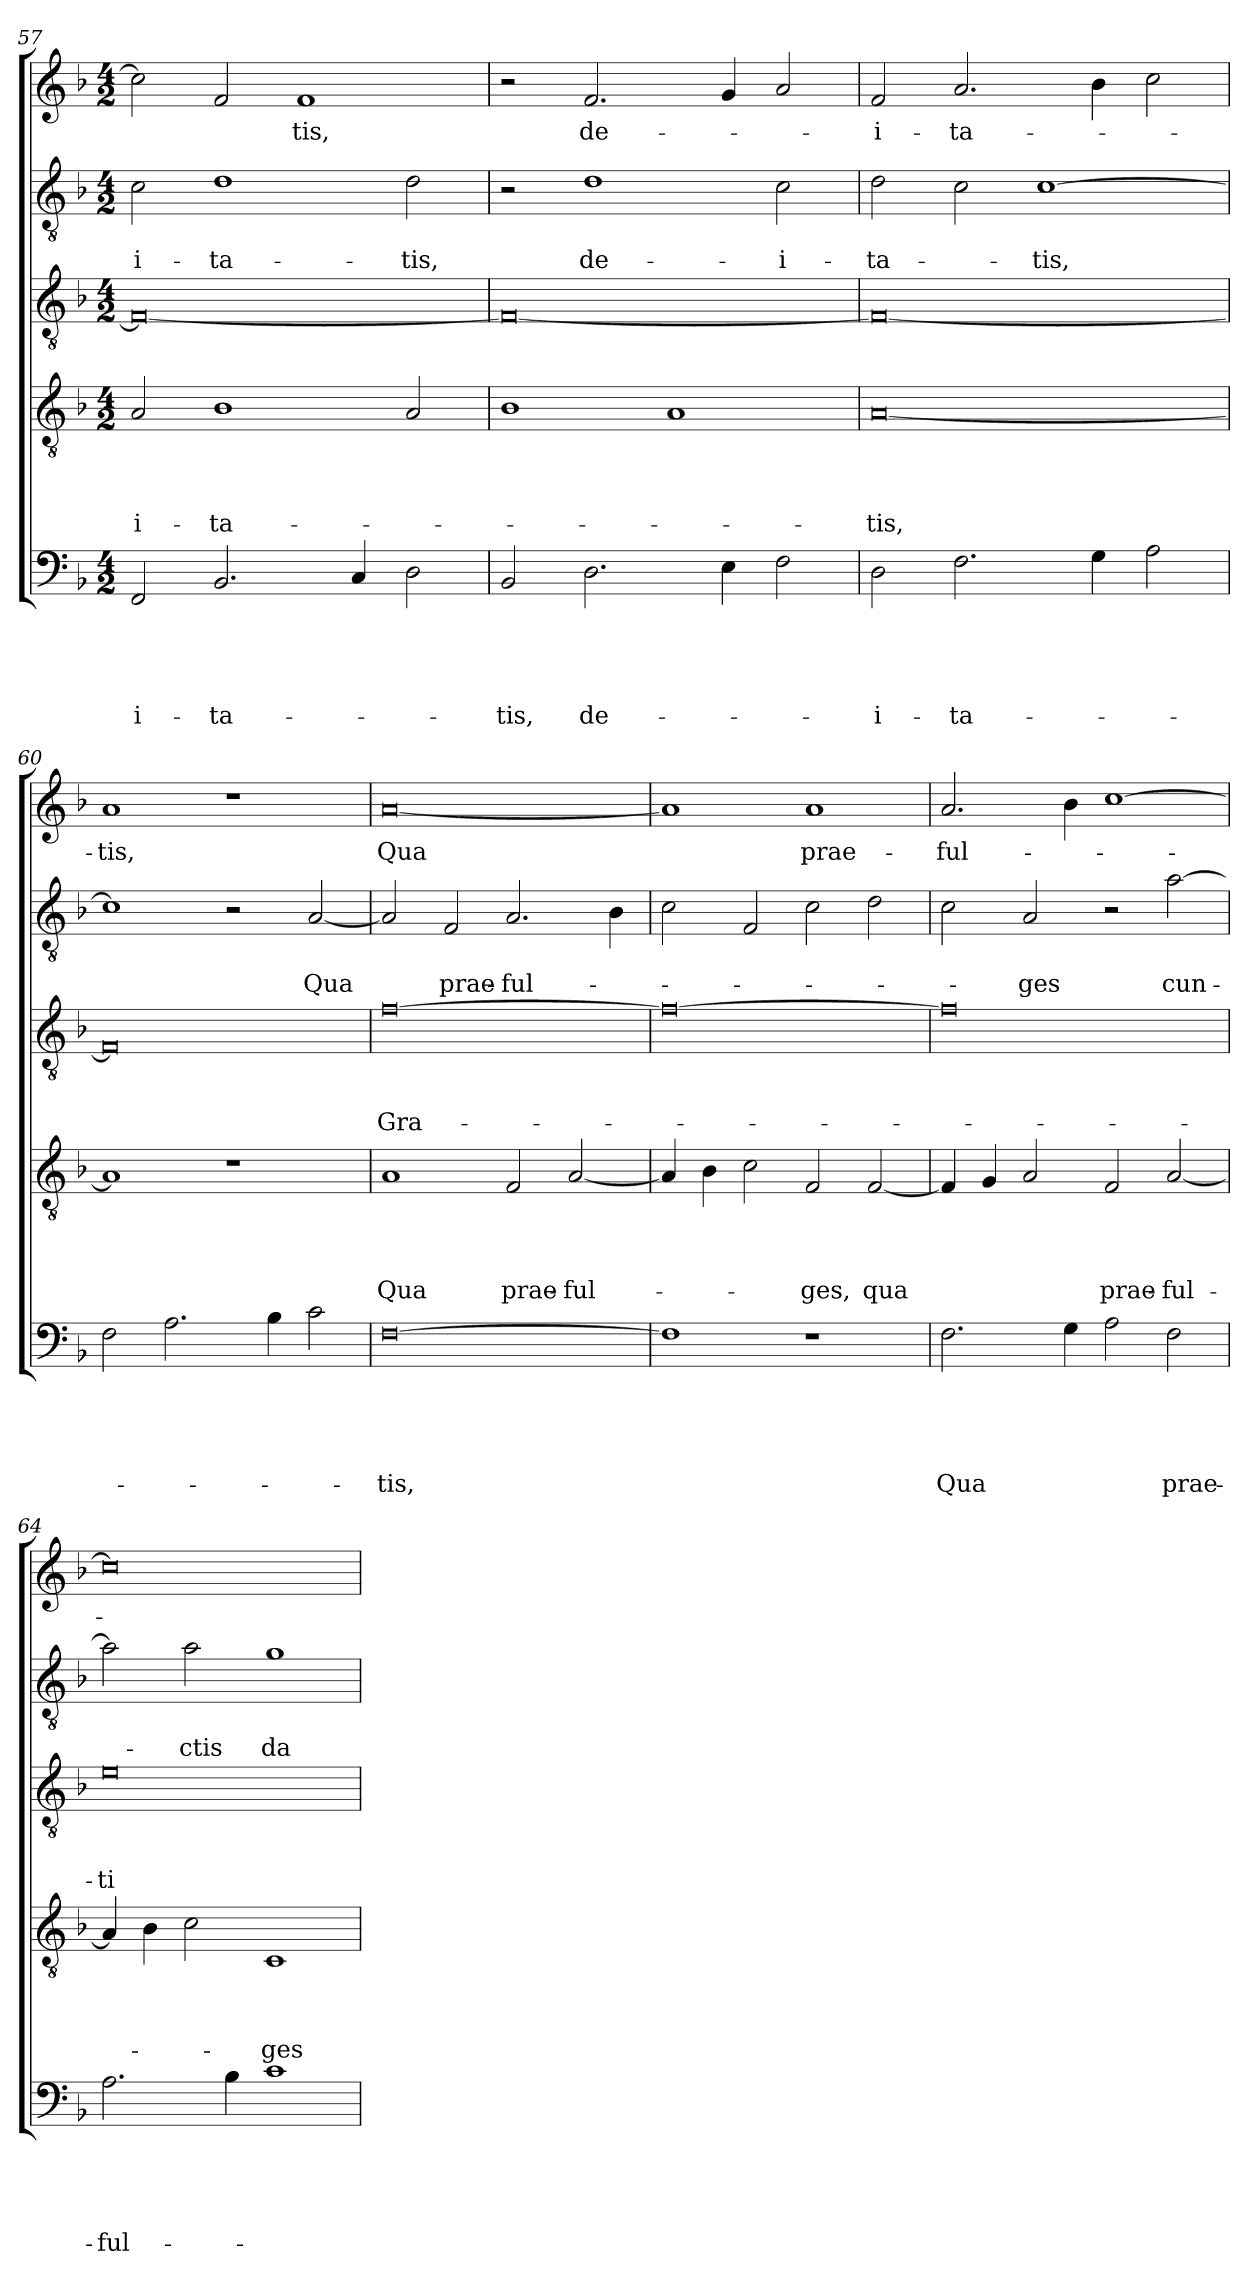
**kern	**text	**text	**text	**text	**text	**kern	**text	**text	**text	**text	**kern	**text	**text	**text	**kern	**text	**text	**kern	**text
*part5	*part5	*part5	*part5	*part5	*part5	*part4	*part4	*part4	*part4	*part4	*part3	*part3	*part3	*part3	*part2	*part2	*part2	*part1	*part1
*staff5	*staff5	*staff5	*staff5	*staff5	*staff5	*staff4	*staff4	*staff4	*staff4	*staff4	*staff3	*staff3	*staff3	*staff3	*staff2	*staff2	*staff2	*staff1	*staff1
*clefF4	*	*	*	*	*	*clefGv2	*	*	*	*	*clefGv2	*	*	*	*clefGv2	*	*	*clefG2	*
*k[b-]	*	*	*	*	*	*k[b-]	*	*	*	*	*k[b-]	*	*	*	*k[b-]	*	*	*k[b-]	*
*F:	*	*	*	*	*	*F:	*	*	*	*	*F:	*	*	*	*F:	*	*	*F:	*
*M4/2	*	*	*	*	*	*M4/2	*	*	*	*	*M4/2	*	*	*	*M4/2	*	*	*M4/2	*
=57	=57	=57	=57	=57	=57	=57	=57	=57	=57	=57	=57	=57	=57	=57	=57	=57	=57	=57	=57
!	!	!	!	!	!LO:LY:b	!	!	!	!	!LO:LY:b	!	!	!	!	!	!	!LO:LY:b	!	!
2FF/	.	.	.	.	-i-	2A/	.	.	.	-i-	0F_	.	.	.	2c\	.	-i-	2cc\]	.
!	!	!	!	!	!LO:LY:b	!	!	!	!	!LO:LY:b	!	!	!	!	!	!	!LO:LY:b	!	!
2.BB-/	.	.	.	.	-ta-	1B-	.	.	.	-ta-	.	.	.	.	1d	.	-ta-	2f/	.
!	!	!	!	!	!	!	!	!	!	!	!	!	!	!	!	!	!	!	!LO:LY:b
.	.	.	.	.	.	.	.	.	.	.	.	.	.	.	.	.	.	1f	-tis,
4C/	.	.	.	.	.	.	.	.	.	.	.	.	.	.	.	.	.	.	.
!	!	!	!	!	!	!	!	!	!	!	!	!	!	!	!	!	!LO:LY:b	!	!
2D\	.	.	.	.	.	2A/	.	.	.	.	.	.	.	.	2d\	.	-tis,	.	.
=58	=58	=58	=58	=58	=58	=58	=58	=58	=58	=58	=58	=58	=58	=58	=58	=58	=58	=58	=58
!	!	!	!	!	!LO:LY:b	!	!	!	!	!	!	!	!	!	!	!	!	!	!
2BB-/	.	.	.	.	-tis,	1B-	.	.	.	.	0F_	.	.	.	2r	.	.	2r	.
!	!	!	!	!	!LO:LY:b	!	!	!	!	!	!	!	!	!	!	!	!LO:LY:b	!	!LO:LY:b
2.D\	.	.	.	.	de-	.	.	.	.	.	.	.	.	.	1d	.	de-	2.f/	de-
.	.	.	.	.	.	1A	.	.	.	.	.	.	.	.	.	.	.	.	.
4E\	.	.	.	.	.	.	.	.	.	.	.	.	.	.	.	.	.	4g/	.
!	!	!	!	!	!	!	!	!	!	!	!	!	!	!	!	!	!LO:LY:b	!	!
2F\	.	.	.	.	.	.	.	.	.	.	.	.	.	.	2c\	.	-i-	2a/	.
=59	=59	=59	=59	=59	=59	=59	=59	=59	=59	=59	=59	=59	=59	=59	=59	=59	=59	=59	=59
!	!	!	!	!	!LO:LY:b	!	!	!	!	!LO:LY:b	!	!	!	!	!	!	!LO:LY:b	!	!LO:LY:b
2D\	.	.	.	.	-i-	[0A	.	.	.	-tis,	0F_	.	.	.	2d\	.	-ta-	2f/	-i-
!	!	!	!	!	!LO:LY:b	!	!	!	!	!	!	!	!	!	!	!	!	!	!LO:LY:b
2.F\	.	.	.	.	-ta-	.	.	.	.	.	.	.	.	.	2c\	.	.	2.a/	-ta-
!	!	!	!	!	!	!	!	!	!	!	!	!	!	!	!	!	!LO:LY:b	!	!
.	.	.	.	.	.	.	.	.	.	.	.	.	.	.	[1c	.	-tis,	.	.
4G\	.	.	.	.	.	.	.	.	.	.	.	.	.	.	.	.	.	4b-\	.
2A\	.	.	.	.	.	.	.	.	.	.	.	.	.	.	.	.	.	2cc\	.
=60	=60	=60	=60	=60	=60	=60	=60	=60	=60	=60	=60	=60	=60	=60	=60	=60	=60	=60	=60
!	!	!	!	!	!	!	!	!	!	!	!	!	!	!	!	!	!	!	!LO:LY:b
2F\	.	.	.	.	.	1A]	.	.	.	.	0F]	.	.	.	1c]	.	.	1a	-tis,
2.A\	.	.	.	.	.	.	.	.	.	.	.	.	.	.	.	.	.	.	.
.	.	.	.	.	.	1r	.	.	.	.	.	.	.	.	2r	.	.	1r	.
4B-\	.	.	.	.	.	.	.	.	.	.	.	.	.	.	.	.	.	.	.
!	!	!	!	!	!	!	!	!	!	!	!	!	!	!	!	!	!LO:LY:b	!	!
2c\	.	.	.	.	.	.	.	.	.	.	.	.	.	.	[2A/	.	Qua	.	.
!!LO:LB:g=z
=61	=61	=61	=61	=61	=61	=61	=61	=61	=61	=61	=61	=61	=61	=61	=61	=61	=61	=61	=61
!	!	!	!	!	!LO:LY:b	!	!	!	!	!LO:LY:b	!	!	!	!LO:LY:b	!	!	!	!	!LO:LY:b
[0F	.	.	.	.	-tis,	1A	.	.	.	Qua	[0f	.	.	Gra-	2A/]	.	.	[0a	Qua
!	!	!	!	!	!	!	!	!	!	!	!	!	!	!	!	!	!LO:LY:b	!	!
.	.	.	.	.	.	.	.	.	.	.	.	.	.	.	2F/	.	prae-	.	.
!	!	!	!	!	!	!	!	!	!	!LO:LY:b	!	!	!	!	!	!	!LO:LY:b	!	!
.	.	.	.	.	.	2F/	.	.	.	prae-	.	.	.	.	2.A/	.	-ful-	.	.
!	!	!	!	!	!	!	!	!	!	!LO:LY:b	!	!	!	!	!	!	!	!	!
.	.	.	.	.	.	[2A/	.	.	.	-ful-	.	.	.	.	.	.	.	.	.
.	.	.	.	.	.	.	.	.	.	.	.	.	.	.	4B-\	.	.	.	.
=62	=62	=62	=62	=62	=62	=62	=62	=62	=62	=62	=62	=62	=62	=62	=62	=62	=62	=62	=62
1F]	.	.	.	.	.	4A/]	.	.	.	.	0f_	.	.	.	2c\	.	.	1a]	.
.	.	.	.	.	.	4B-\	.	.	.	.	.	.	.	.	.	.	.	.	.
.	.	.	.	.	.	2c\	.	.	.	.	.	.	.	.	2F/	.	.	.	.
!	!	!	!	!	!	!	!	!	!	!LO:LY:b	!	!	!	!	!	!	!	!	!LO:LY:b
1r	.	.	.	.	.	2F/	.	.	.	-ges,	.	.	.	.	2c\	.	.	1a	prae-
!	!	!	!	!	!	!	!	!	!	!LO:LY:b	!	!	!	!	!	!	!	!	!
.	.	.	.	.	.	[2F/	.	.	.	qua	.	.	.	.	2d\	.	.	.	.
=63	=63	=63	=63	=63	=63	=63	=63	=63	=63	=63	=63	=63	=63	=63	=63	=63	=63	=63	=63
!	!	!	!	!	!LO:LY:b	!	!	!	!	!	!	!	!	!	!	!	!	!	!LO:LY:b
2.F\	.	.	.	.	Qua	4F/]	.	.	.	.	0f]	.	.	.	2c\	.	.	2.a/	-ful-
.	.	.	.	.	.	4G/	.	.	.	.	.	.	.	.	.	.	.	.	.
!	!	!	!	!	!	!	!	!	!	!	!	!	!	!	!	!	!LO:LY:b	!	!
.	.	.	.	.	.	2A/	.	.	.	.	.	.	.	.	2A/	.	-ges	.	.
4G\	.	.	.	.	.	.	.	.	.	.	.	.	.	.	.	.	.	4b-\	.
!	!	!	!	!	!	!	!	!	!	!LO:LY:b	!	!	!	!	!	!	!	!	!
2A\	.	.	.	.	.	2F/	.	.	.	prae-	.	.	.	.	2r	.	.	[1cc	.
!	!	!	!	!	!LO:LY:b	!	!	!	!	!LO:LY:b	!	!	!	!	!	!	!LO:LY:b	!	!
2F\	.	.	.	.	prae-	[2A/	.	.	.	-ful-	.	.	.	.	[2a\	.	cun-	.	.
=64	=64	=64	=64	=64	=64	=64	=64	=64	=64	=64	=64	=64	=64	=64	=64	=64	=64	=64	=64
!	!	!	!	!	!LO:LY:b	!	!	!	!	!	!	!	!	!LO:LY:b	!	!	!	!	!
2.A\	.	.	.	.	-ful-	4A/]	.	.	.	.	0e	.	.	-ti-	2a\]	.	.	0cc]	.
.	.	.	.	.	.	4B-\	.	.	.	.	.	.	.	.	.	.	.	.	.
!	!	!	!	!	!	!	!	!	!	!	!	!	!	!	!	!	!LO:LY:b	!	!
.	.	.	.	.	.	2c\	.	.	.	.	.	.	.	.	2a\	.	-ctis	.	.
4B-\	.	.	.	.	.	.	.	.	.	.	.	.	.	.	.	.	.	.	.
!	!	!	!	!	!	!	!	!	!	!LO:LY:b	!	!	!	!	!	!	!LO:LY:b	!	!
1c	.	.	.	.	.	1C	.	.	.	-ges	.	.	.	.	1g	.	da-	.	.
=	=	=	=	=	=	=	=	=	=	=	=	=	=	=	=	=	=	=	=
*-	*-	*-	*-	*-	*-	*-	*-	*-	*-	*-	*-	*-	*-	*-	*-	*-	*-	*-	*-
